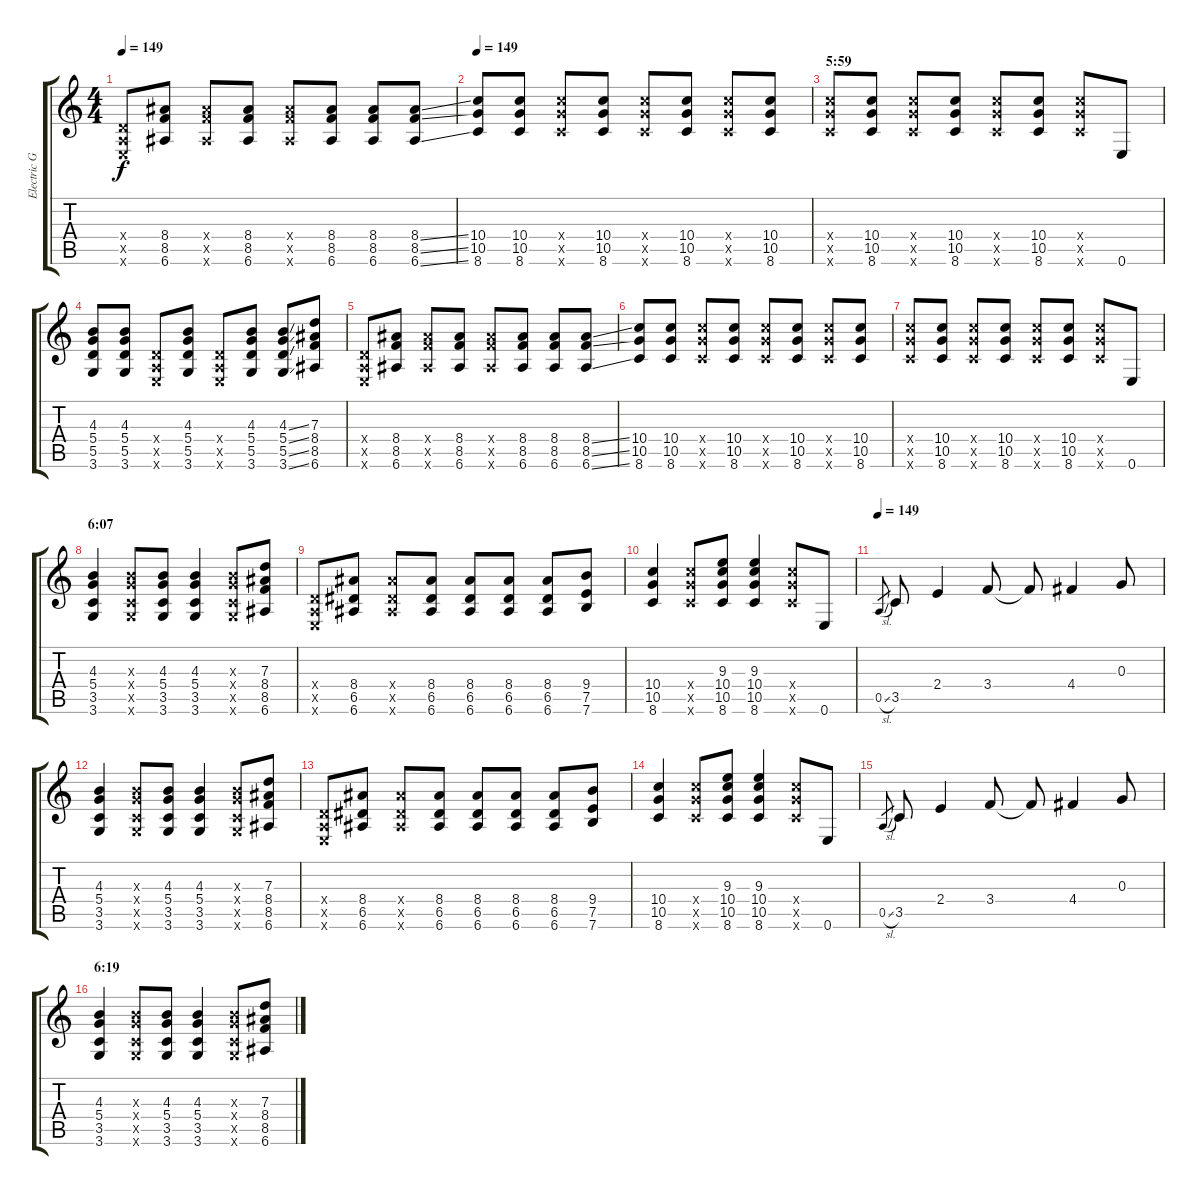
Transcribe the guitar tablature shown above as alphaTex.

\track ("Electric Guitar 2" "Electric G") {instrument electricguitarclean}
\staff {score tabs}
\tuning (E4 B3 G3 D3 A2 E2) {hide}
\ts (4 4)
\tempo 149
\clef g2
\ks c
(0.4{x} 0.5{x} 0.6{x}).8{dy f} (8.4 8.5 6.6).8 (8.4{x} 8.5{x} 6.6{x}).8 (8.4 8.5 6.6).8 (8.4{x} 8.5{x} 6.6{x}).8 (8.4 8.5 6.6).8 (8.4 8.5 6.6).8 (8.4{ss} 8.5{ss} 6.6{ss}).8 |
\tempo 149
(10.4 10.5 8.6).8 (10.4 10.5 8.6).8 (10.4{x} 10.5{x} 8.6{x}).8 (10.4 10.5 8.6).8 (10.4{x} 10.5{x} 8.6{x}).8 (10.4 10.5 8.6).8 (10.4{x} 10.5{x} 8.6{x}).8 (10.4 10.5 8.6).8 |
\section ("" "5:59")
(10.4{x} 10.5{x} 8.6{x}).8 (10.4 10.5 8.6).8 (10.4{x} 10.5{x} 8.6{x}).8 (10.4 10.5 8.6).8 (10.4{x} 10.5{x} 8.6{x}).8 (10.4 10.5 8.6).8 (10.4{x} 10.5{x} 8.6{x}).8 0.6.8 |
(4.3 5.4 5.5 3.6).8 (4.3 5.4 5.5 3.6).8 (0.4{x} 0.5{x} 0.6{x}).8 (4.3 5.4 5.5 3.6).8 (0.4{x} 0.5{x} 0.6{x}).8 (4.3 5.4 5.5 3.6).8 (4.3{ss} 5.4{ss} 5.5{ss} 3.6{ss}).8 (7.3 8.4 8.5 6.6).8 |
(0.4{x} 0.5{x} 0.6{x}).8 (8.4 8.5 6.6).8 (8.4{x} 8.5{x} 6.6{x}).8 (8.4 8.5 6.6).8 (8.4{x} 8.5{x} 6.6{x}).8 (8.4 8.5 6.6).8 (8.4 8.5 6.6).8 (8.4{ss} 8.5{ss} 6.6{ss}).8 |
(10.4 10.5 8.6).8 (10.4 10.5 8.6).8 (10.4{x} 10.5{x} 8.6{x}).8 (10.4 10.5 8.6).8 (10.4{x} 10.5{x} 8.6{x}).8 (10.4 10.5 8.6).8 (10.4{x} 10.5{x} 8.6{x}).8 (10.4 10.5 8.6).8 |
(10.4{x} 10.5{x} 8.6{x}).8 (10.4 10.5 8.6).8 (10.4{x} 10.5{x} 8.6{x}).8 (10.4 10.5 8.6).8 (10.4{x} 10.5{x} 8.6{x}).8 (10.4 10.5 8.6).8 (10.4{x} 10.5{x} 8.6{x}).8 0.6.8 |
\section ("" "6:07")
(4.3 5.4 3.5 3.6).4 (4.3{x} 5.4{x} 3.5{x} 3.6{x}).8 (4.3 5.4 3.5 3.6).8 (4.3 5.4 3.5 3.6).4 (4.3{x} 5.4{x} 3.5{x} 3.6{x}).8 (7.3 8.4 8.5 6.6).8 |
(0.4{x} 0.5{x} 0.6{x}).8 (8.4 6.5 6.6).8 (8.4{x} 6.5{x} 6.6{x}).8 (8.4 6.5 6.6).8 (8.4 6.5 6.6).8 (8.4 6.5 6.6).8 (8.4 6.5 6.6).8 (9.4 7.5 7.6).8 |
(10.4 10.5 8.6).4 (10.4{x} 10.5{x} 8.6{x}).8 (9.3 10.4 10.5 8.6).8 (9.3 10.4 10.5 8.6).4 (10.4{x} 10.5{x} 8.6{x}).8 0.6.8 |
\tempo 149
0.5{sl}.8{gr} 3.5.8 2.4.4 3.4.8 3.4{t}.8 4.4.4 0.3.8 |
(4.3 5.4 3.5 3.6).4 (4.3{x} 5.4{x} 3.5{x} 3.6{x}).8 (4.3 5.4 3.5 3.6).8 (4.3 5.4 3.5 3.6).4 (4.3{x} 5.4{x} 3.5{x} 3.6{x}).8 (7.3 8.4 8.5 6.6).8 |
(0.4{x} 0.5{x} 0.6{x}).8 (8.4 6.5 6.6).8 (8.4{x} 6.5{x} 6.6{x}).8 (8.4 6.5 6.6).8 (8.4 6.5 6.6).8 (8.4 6.5 6.6).8 (8.4 6.5 6.6).8 (9.4 7.5 7.6).8 |
(10.4 10.5 8.6).4 (10.4{x} 10.5{x} 8.6{x}).8 (9.3 10.4 10.5 8.6).8 (9.3 10.4 10.5 8.6).4 (10.4{x} 10.5{x} 8.6{x}).8 0.6.8 |
0.5{sl}.8{gr} 3.5.8 2.4.4 3.4.8 3.4{t}.8 4.4.4 0.3.8 |
\section ("" "6:19")
(4.3 5.4 3.5 3.6).4 (4.3{x} 5.4{x} 3.5{x} 3.6{x}).8 (4.3 5.4 3.5 3.6).8 (4.3 5.4 3.5 3.6).4 (4.3{x} 5.4{x} 3.5{x} 3.6{x}).8 (7.3 8.4 8.5 6.6).8
